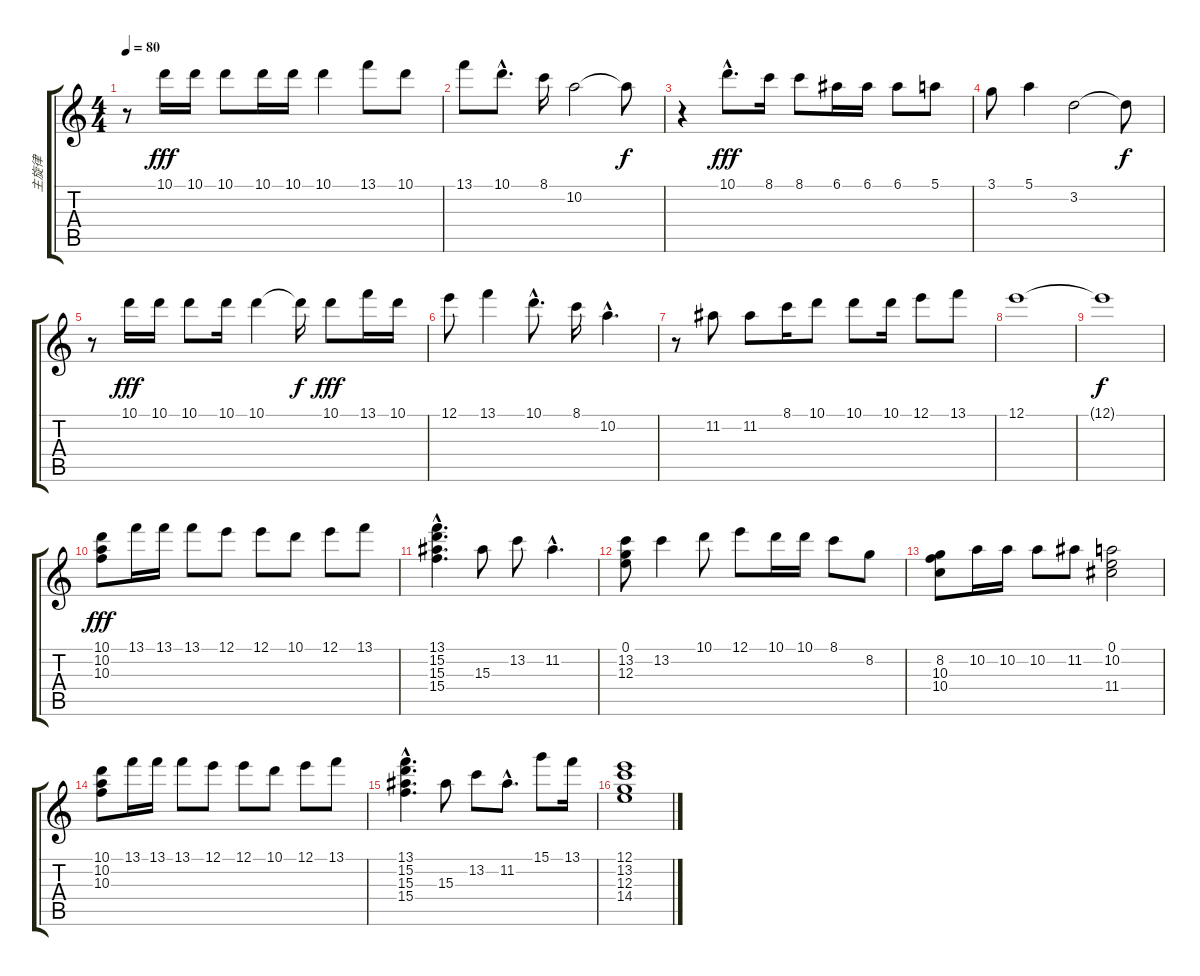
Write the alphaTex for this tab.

\track ("主旋律" "主旋律") {instrument fretlessbass}
\staff {score tabs}
\tuning (E4 B3 G3 D3 A2 E2) {hide}
\ts (4 4)
\tempo 80
\clef g2
\ks c
r.8{dy fff} 10.1.16 10.1.16 10.1.8 10.1.16 10.1.16 10.1.4 13.1.8 10.1.8 |
13.1.8 10.1{hac}.8{d} 8.1.16 10.2.2 10.2{t}.8{dy f} |
r.4 10.1{hac}.8{d dy fff} 8.1.16 8.1.8 6.1.16 6.1.16 6.1.8 5.1.8 |
3.1.8 5.1.4 3.2.2 3.2{t}.8{dy f} |
r.8 10.1.16{dy fff} 10.1.16 10.1.8 10.1.16 10.1.4 10.1{t}.16{dy f} 10.1.8{dy fff} 13.1.16 10.1.16 |
12.1.8 13.1.4 10.1{hac}.8{d} 8.1.16 10.2{hac}.4{d} |
r.8 11.2.8 11.2.8 8.1.16 10.1.8 10.1.8 10.1.16 12.1.8 13.1.8 |
12.1.1 |
12.1{t}.1{dy f} |
(10.1 10.2 10.3).8{dy fff} 13.1.16 13.1.16 13.1.8 12.1.8 12.1.8 10.1.8 12.1.8 13.1.8 |
(13.1{hac} 15.2{hac} 15.3{hac} 15.4{hac}).4{d} 15.3.8 13.2.8 11.2{hac}.4{d} |
(0.1 13.2 12.3).8 13.2.4 10.1.8 12.1.8 10.1.16 10.1.16 8.1.8 8.2.8 |
(8.2 10.3 10.4).8 10.2.16 10.2.16 10.2.8 11.2.8 (0.1 10.2 11.4).2 |
(10.1 10.2 10.3).8 13.1.16 13.1.16 13.1.8 12.1.8 12.1.8 10.1.8 12.1.8 13.1.8 |
(13.1{hac} 15.2{hac} 15.3{hac} 15.4{hac}).4{d} 15.3.8 13.2.8 11.2{hac}.8{d} 15.1.8 13.1.16 |
(12.1 13.2 12.3 14.4).1
